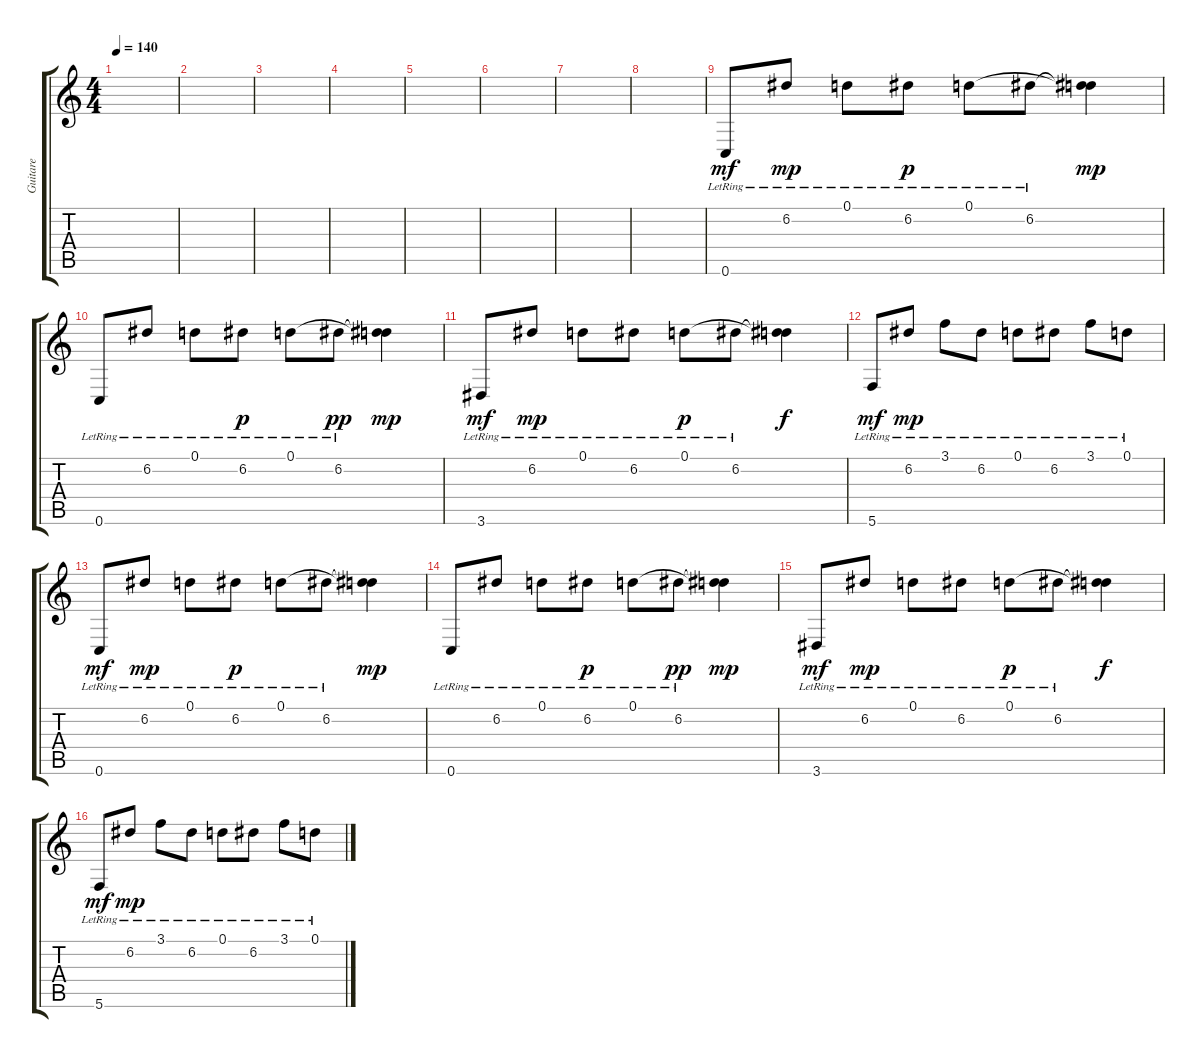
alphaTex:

\track ("Guitare" "Guitare") {instrument electricguitarclean}
\staff {score tabs}
\tuning (D4 A3 F3 C3 G2 C2) {hide}
\ts (4 4)
\tempo 140
\clef g2
\ks c
|
|
|
|
|
|
|
|
0.6{lr}.8{dy mf volume 11 instrument electricguitarclean} 6.2{lr}.8{dy mp} 0.1{lr}.8 6.2{lr}.8{dy p} 0.1{lr}.8 6.2{lr}.8 (0.1{t} 6.2{t}).4{dy mp} |
0.6{lr}.8 6.2{lr}.8 0.1{lr}.8 6.2{lr}.8{dy p} 0.1{lr}.8 6.2{lr}.8{dy pp} (0.1{t} 6.2{t}).4{dy mp} |
3.6{lr}.8{dy mf} 6.2{lr}.8{dy mp} 0.1{lr}.8 6.2{lr}.8 0.1{lr}.8{dy p} 6.2{lr}.8 (0.1{t} 6.2{t}).4{dy f} |
5.6{lr}.8{dy mf} 6.2{lr}.8{dy mp} 3.1{lr}.8 6.2{lr}.8 0.1{lr}.8 6.2{lr}.8 3.1{lr}.8 0.1{lr}.8 |
0.6{lr}.8{dy mf} 6.2{lr}.8{dy mp} 0.1{lr}.8 6.2{lr}.8{dy p} 0.1{lr}.8 6.2{lr}.8 (0.1{t} 6.2{t}).4{dy mp} |
0.6{lr}.8 6.2{lr}.8 0.1{lr}.8 6.2{lr}.8{dy p} 0.1{lr}.8 6.2{lr}.8{dy pp} (0.1{t} 6.2{t}).4{dy mp} |
3.6{lr}.8{dy mf} 6.2{lr}.8{dy mp} 0.1{lr}.8 6.2{lr}.8 0.1{lr}.8{dy p} 6.2{lr}.8 (0.1{t} 6.2{t}).4{dy f} |
5.6{lr}.8{dy mf} 6.2{lr}.8{dy mp} 3.1{lr}.8 6.2{lr}.8 0.1{lr}.8 6.2{lr}.8 3.1{lr}.8 0.1{lr}.8
